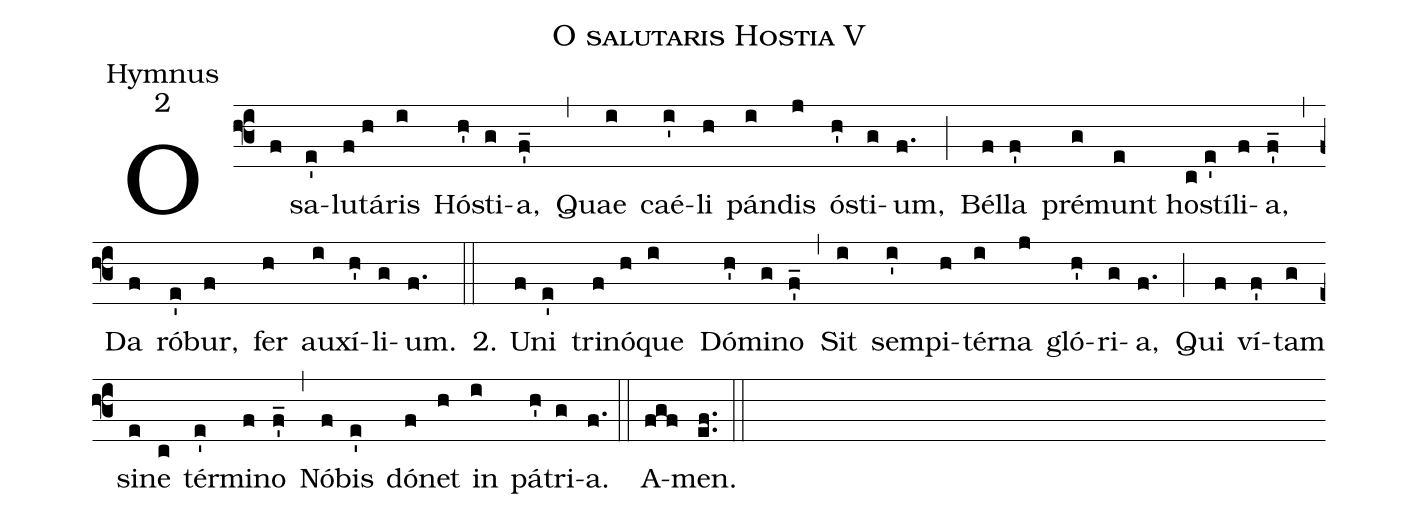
name:O salutaris Hostia V;
office-part:Hymnus;
mode:2;
%%
(f3) O(f) sa(e')lutá(f//h)ris(i) Hósti(h'////g)a,(f'_) (,) Quae(i) caé(i')li(h) pá(i)ndis(j) ó(h')sti(g)um,(f.) (;) Bélla(f////f') pré(g)mun(e)t hostí(c///e')li(f)a,(f_') (,) Da(f) ró(e')bur,(f) fer(h) au(i)xí(h')li(g)um.(f.) (::) 2. Uni(f////e') trinóque(f////h////i) Dó(h')mino(g////f'_) (,) Sit(i) sem(i')pi(h)tér(i)na(j) gló(h')ri(g)a,(f.) (;) Qui(f) ví(f')tam(g) si(e)ne(c) tér(e')mi(f)no(f'_) (,) Nó(f)bis(e') dó(f)net(h) in(i) pátri(h'////g)a.(f.) (::) A(fgf)men.(ef..) (::)
